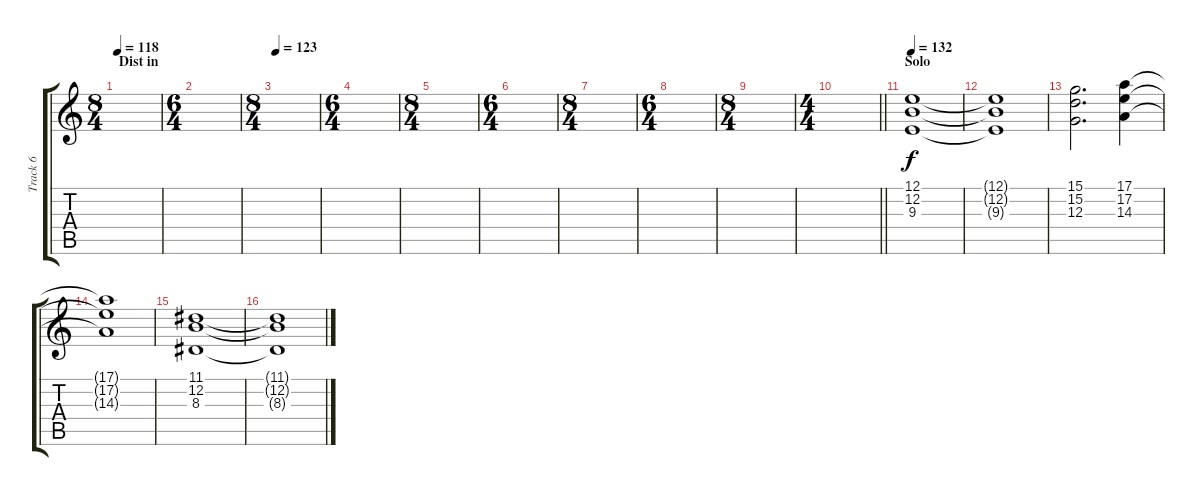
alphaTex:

\track ("Track 6" "Track 6") {instrument rockorgan}
\staff {score tabs}
\tuning (E4 B3 G3 D3 A2 E2) {hide}
\ts (8 4)
\section ("" "Dist in")
\tempo 118
\clef g2
\ks c
|
\ts (6 4)
|
\ts (8 4)
\tempo 123
|
\ts (6 4)
|
\ts (8 4)
|
\ts (6 4)
|
\ts (8 4)
|
\ts (6 4)
|
\ts (8 4)
|
\ts (4 4)
\barLineRight lightlight
|
\section ("" "Solo")
\tempo 132
(12.1 12.2 9.3).1 |
(12.1{t} 12.2{t} 9.3{t}).1 |
(15.1 15.2 12.3).2{d} (17.1 17.2 14.3).4 |
(17.1{t} 17.2{t} 14.3{t}).1 |
(11.1 12.2 8.3).1 |
(11.1{t} 12.2{t} 8.3{t}).1
